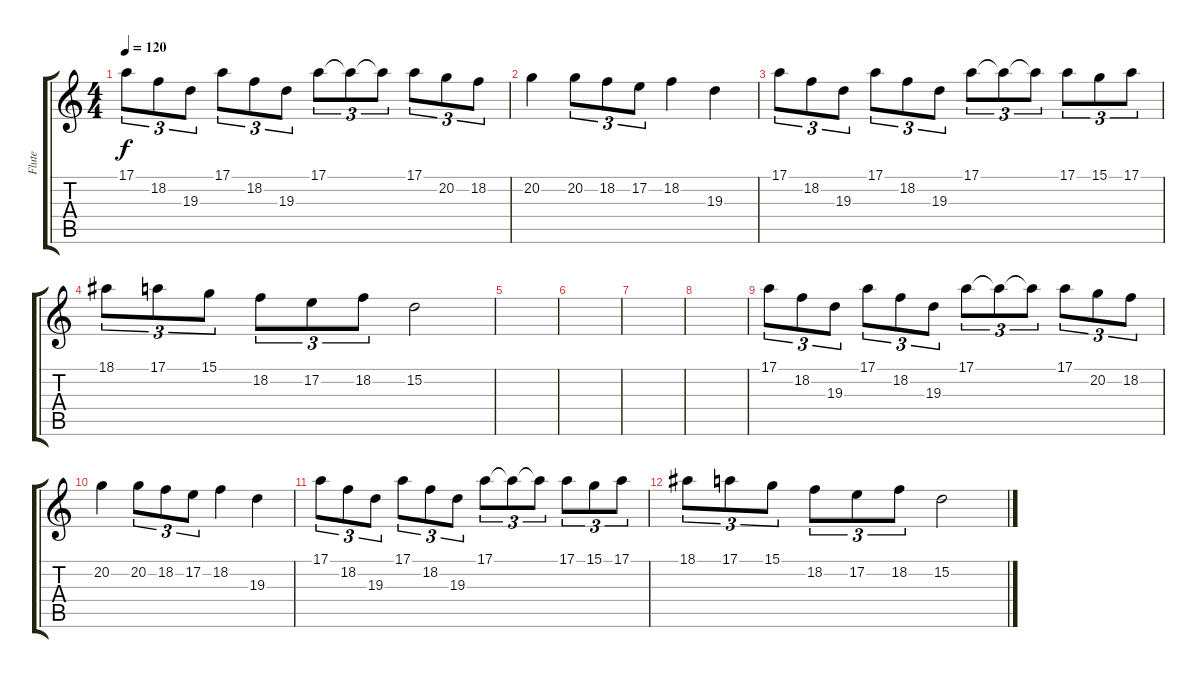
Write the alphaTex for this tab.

\track ("Flute" "Flute") {instrument piccolo}
\staff {score tabs}
\tuning (E4 B3 G3 D3 A2 E2) {hide}
\ts (4 4)
\tempo 120
\clef g2
\ks c
17.1.8{tu (3 2) dy f} 18.2.8{tu (3 2)} 19.3.8{tu (3 2)} 17.1.8{tu (3 2)} 18.2.8{tu (3 2)} 19.3.8{tu (3 2)} 17.1.8{tu (3 2)} 17.1{t}.8{tu (3 2)} 17.1{t}.8{tu (3 2)} 17.1.8{tu (3 2)} 20.2.8{tu (3 2)} 18.2.8{tu (3 2)} |
20.2.4 20.2.8{tu (3 2)} 18.2.8{tu (3 2)} 17.2.8{tu (3 2)} 18.2.4 19.3.4 |
17.1.8{tu (3 2)} 18.2.8{tu (3 2)} 19.3.8{tu (3 2)} 17.1.8{tu (3 2)} 18.2.8{tu (3 2)} 19.3.8{tu (3 2)} 17.1.8{tu (3 2)} 17.1{t}.8{tu (3 2)} 17.1{t}.8{tu (3 2)} 17.1.8{tu (3 2)} 15.1.8{tu (3 2)} 17.1.8{tu (3 2)} |
18.1.8{tu (3 2)} 17.1.8{tu (3 2)} 15.1.8{tu (3 2)} 18.2.8{tu (3 2)} 17.2.8{tu (3 2)} 18.2.8{tu (3 2)} 15.2.2 |
|
|
|
|
17.1.8{tu (3 2)} 18.2.8{tu (3 2)} 19.3.8{tu (3 2)} 17.1.8{tu (3 2)} 18.2.8{tu (3 2)} 19.3.8{tu (3 2)} 17.1.8{tu (3 2)} 17.1{t}.8{tu (3 2)} 17.1{t}.8{tu (3 2)} 17.1.8{tu (3 2)} 20.2.8{tu (3 2)} 18.2.8{tu (3 2)} |
20.2.4 20.2.8{tu (3 2)} 18.2.8{tu (3 2)} 17.2.8{tu (3 2)} 18.2.4 19.3.4 |
17.1.8{tu (3 2)} 18.2.8{tu (3 2)} 19.3.8{tu (3 2)} 17.1.8{tu (3 2)} 18.2.8{tu (3 2)} 19.3.8{tu (3 2)} 17.1.8{tu (3 2)} 17.1{t}.8{tu (3 2)} 17.1{t}.8{tu (3 2)} 17.1.8{tu (3 2)} 15.1.8{tu (3 2)} 17.1.8{tu (3 2)} |
18.1.8{tu (3 2)} 17.1.8{tu (3 2)} 15.1.8{tu (3 2)} 18.2.8{tu (3 2)} 17.2.8{tu (3 2)} 18.2.8{tu (3 2)} 15.2.2
